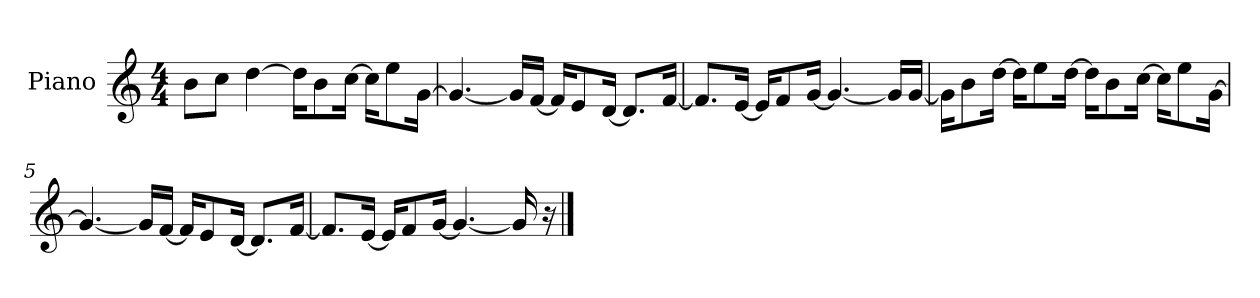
**kern
*part1
*staff1
*I"Piano
*I'P-no
*clefG2
*k[]
*M4/4
*MM90
=1
8b\L
8cc\J
[4dd\
16dd\KL]
8b\
[16cc\Jk
16cc\KL]
8ee\
[16g\Jk
=2
4.g/_
16g/LL]
[16f/JJ
16f/KL]
8e/
[16d/Jk
8.d/L]
[16f/Jk
=3
8.f/L]
[16e/Jk
16e/KL]
8f/
[16g/Jk
4.g/_
16g/LL]
[16g/JJ
=4
16g\KL]
8b\
[16dd\Jk
16dd\KL]
8ee\
[16dd\Jk
16dd\KL]
8b\
[16cc\Jk
16cc\KL]
8ee\
[16g\Jk
!!LO:LB:g=z
=5
4.g/_
16g/LL]
[16f/JJ
16f/KL]
8e/
[16d/Jk
8.d/L]
[16f/Jk
=6
8.f/L]
[16e/Jk
16e/KL]
8f/
[16g/Jk
4.g/_
16g/]
16r
==
*-
